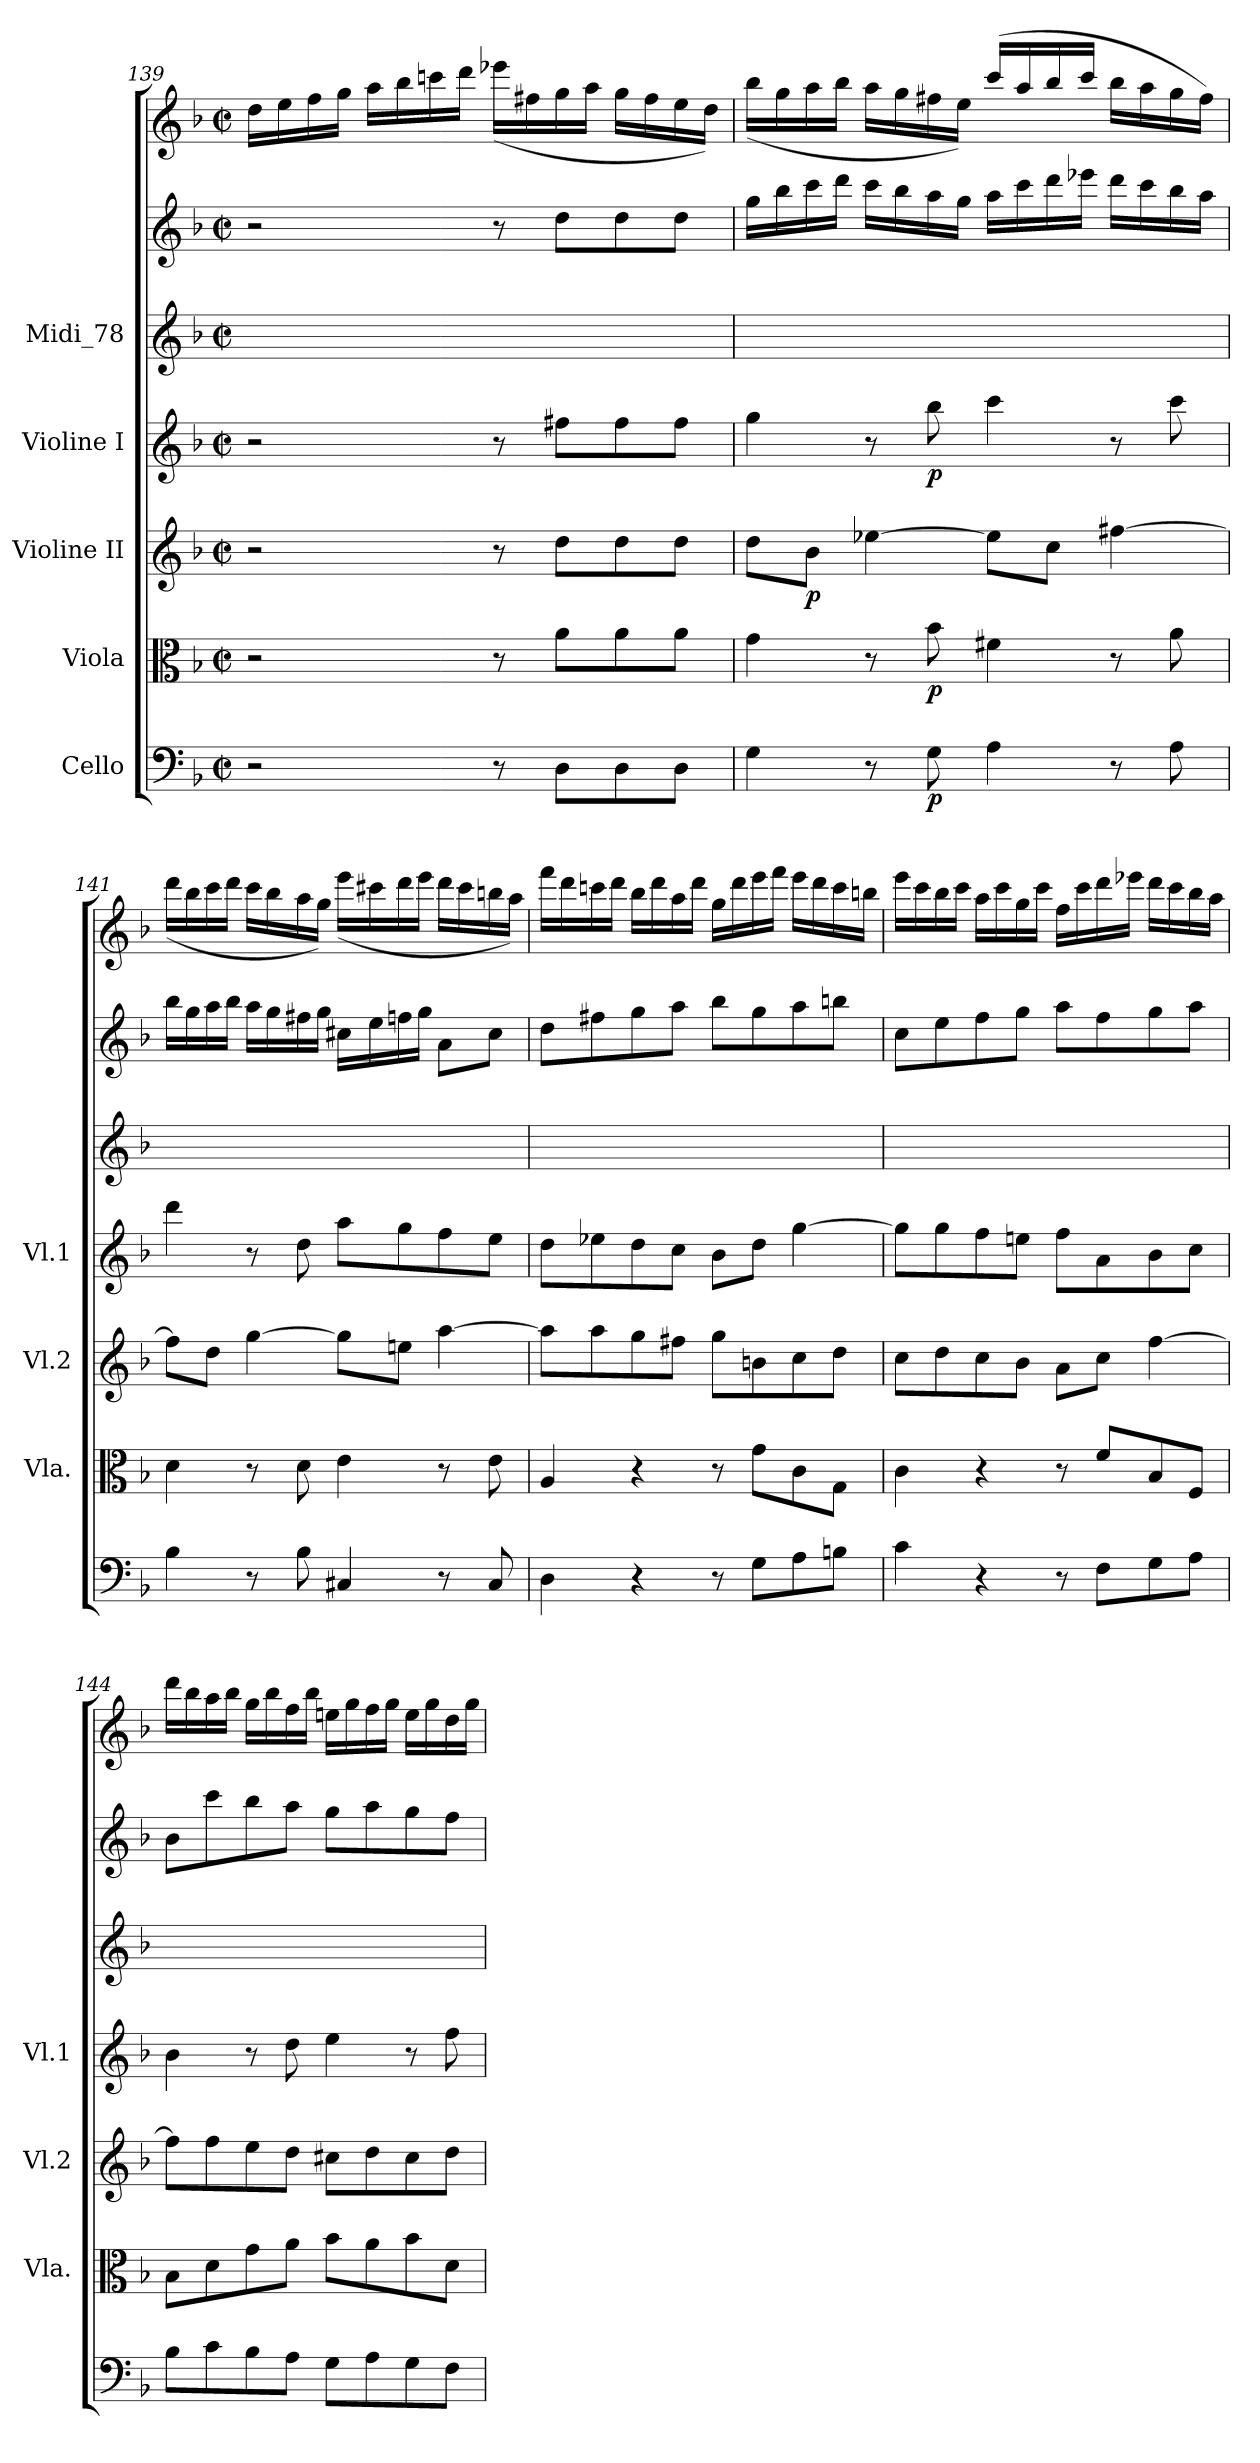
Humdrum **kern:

**kern	**dynam	**kern	**dynam	**kern	**dynam	**kern	**dynam	**kern	**kern	**kern
*part5	*part5	*part4	*part4	*part3	*part3	*part2	*part2	*part1	*part1	*part1
*staff7	*staff7	*staff6	*staff6	*staff5	*staff5	*staff4	*staff4	*staff3	*staff2	*staff1
*I"Cello	*	*I"Viola	*	*I"Violine II	*	*I"Violine I	*	*I"Midi_78	*	*
*	*	*I'Vla.	*	*I'Vl.2	*	*I'Vl.1	*	*	*	*
*clefF4	*	*clefC3	*	*clefG2	*	*clefG2	*	*clefG2	*clefG2	*clefG2
*k[b-]	*	*k[b-]	*	*k[b-]	*	*k[b-]	*	*k[b-]	*k[b-]	*k[b-]
*F:	*	*F:	*	*F:	*	*F:	*	*F:	*F:	*F:
*M2/2	*	*M2/2	*	*M2/2	*	*M2/2	*	*M2/2	*M2/2	*M2/2
*met(c|)	*	*met(c|)	*	*met(c|)	*	*met(c|)	*	*met(c|)	*met(c|)	*met(c|)
=139	=139	=139	=139	=139	=139	=139	=139	=139	=139	=139
*	*	*	*	*	*	*	*	*	*	*^
2r	.	2r	.	2r	.	2r	.	1ryy	2r	1ryy	16dd\LL
.	.	.	.	.	.	.	.	.	.	.	16ee\
.	.	.	.	.	.	.	.	.	.	.	16ff\
.	.	.	.	.	.	.	.	.	.	.	16gg\JJ
.	.	.	.	.	.	.	.	.	.	.	16aa\LL
.	.	.	.	.	.	.	.	.	.	.	16bb-i\
.	.	.	.	.	.	.	.	.	.	.	16cccni\
.	.	.	.	.	.	.	.	.	.	.	16ddd\JJ
8r	.	8r	.	8r	.	8r	.	.	8r	.	(>16eee-X\LL
.	.	.	.	.	.	.	.	.	.	.	16ff#X\
8D\L	.	8a\L	.	8dd\L	.	8ff#X\L	.	.	8dd\L	.	16gg\
.	.	.	.	.	.	.	.	.	.	.	16aa\JJ
8D\	.	8a\	.	8dd\	.	8ff#\	.	.	8dd\	.	16gg\LL
.	.	.	.	.	.	.	.	.	.	.	16ff#i\
8D\J	.	8a\J	.	8dd\J	.	8ff#\J	.	.	8dd\J	.	16ee\
.	.	.	.	.	.	.	.	.	.	.	16dd\JJ)
!!LO:LB:g=z	!!
=140	=140	=140	=140	=140	=140	=140	=140	=140	=140	=140	=140
4G\	.	4g\	.	8dd\L	.	4gg\	.	1ryy	16gg\LL	1ryy	(>16bb-\LL
.	.	.	.	.	.	.	.	.	16bb-\	.	16gg\
!	!	!	!	!	!LO:DY:b	!	!	!	!	!	!
.	.	.	.	8b-\J	p	.	.	.	16ccc\	.	16aa\
.	.	.	.	.	.	.	.	.	16ddd\JJ	.	16bb-\JJ
8r	.	8r	.	[4ee-X\	.	8r	.	.	16ccc\LL	.	16aa\LL
.	.	.	.	.	.	.	.	.	16bb-\	.	16gg\
!	!LO:DY:b	!	!LO:DY:b	!	!	!	!LO:DY:b	!	!	!	!
8G\	p	8b-\	p	.	.	8bb-\	p	.	16aa\	.	16ff#X\
.	.	.	.	.	.	.	.	.	16gg\JJ	.	16ee\JJ)
4A\	.	4f#X\	.	8ee-\L]	.	4ccc\	.	.	16aa\LL	.	(16ccc/LL
.	.	.	.	.	.	.	.	.	16ccc\	.	16aa/
.	.	.	.	8cc\J	.	.	.	.	16ddd\	.	16bb-/
.	.	.	.	.	.	.	.	.	16eee-X\JJ	.	16ccc/JJ
8r	.	8r	.	[4ff#X\	.	8r	.	.	16ddd\LL	.	16bb-\LL
.	.	.	.	.	.	.	.	.	16ccc\	.	16aa\
8A\	.	8a\	.	.	.	8ccc\	.	.	16bb-\	.	16gg\
.	.	.	.	.	.	.	.	.	16aa\JJ	.	16ff#i\JJ)
=141	=141	=141	=141	=141	=141	=141	=141	=141	=141	=141	=141
4B-\	.	4d\	.	8ff#\L]	.	4ddd\	.	1ryy	16bb-\LL	1ryy	(>16ddd\LL
.	.	.	.	.	.	.	.	.	16gg\	.	16bb-\
.	.	.	.	8dd\J	.	.	.	.	16aa\	.	16ccc\
.	.	.	.	.	.	.	.	.	16bb-\JJ	.	16ddd\JJ
8r	.	8r	.	[4gg\	.	8r	.	.	16aa\LL	.	16ccc\LL
.	.	.	.	.	.	.	.	.	16gg\	.	16bb-\
8B-\	.	8d\	.	.	.	8dd\	.	.	16ff#X\	.	16aa\
.	.	.	.	.	.	.	.	.	16gg\JJ	.	16gg\JJ)
4C#X/	.	4e\	.	8gg\L]	.	8aa\L	.	.	16cc#X\LL	.	(>16eee\LL
.	.	.	.	.	.	.	.	.	16ee\	.	16ccc#X\
.	.	.	.	8eeni\J	.	8gg\	.	.	16ffn\	.	16ddd\
.	.	.	.	.	.	.	.	.	16gg\JJ	.	16eee\JJ
8r	.	8r	.	[4aa\	.	8ff\	.	.	8a\L	.	16ddd\LL
.	.	.	.	.	.	.	.	.	.	.	16ccc#i\
8C#/	.	8e\	.	.	.	8ee\J	.	.	8cc#i\J	.	16bbn\
.	.	.	.	.	.	.	.	.	.	.	16aa\JJ)
!!LO:PB:g=z	!!
=142	=142	=142	=142	=142	=142	=142	=142	=142	=142	=142	=142
4D\	.	4A/	.	8aa\L]	.	8dd\L	.	1ryy	8dd\L	1ryy	16fff\LL
.	.	.	.	.	.	.	.	.	.	.	16ddd\
.	.	.	.	8aa\	.	8ee-X\	.	.	8ff#X\	.	16cccni\
.	.	.	.	.	.	.	.	.	.	.	16ddd\JJ
4r	.	4r	.	8gg\	.	8dd\	.	.	8gg\	.	16bb-i\LL
.	.	.	.	.	.	.	.	.	.	.	16ddd\
.	.	.	.	8ff#X\J	.	8cc\J	.	.	8aa\J	.	16aa\
.	.	.	.	.	.	.	.	.	.	.	16ddd\JJ
8r	.	8r	.	8gg\L	.	8b-\L	.	.	8bb-\L	.	16gg\LL
.	.	.	.	.	.	.	.	.	.	.	16ddd\
8G\L	.	8g\L	.	8bn\	.	8dd\J	.	.	8gg\	.	16eee\
.	.	.	.	.	.	.	.	.	.	.	16fff\JJ
8A\	.	8c\	.	8cc\	.	[4gg\	.	.	8aa\	.	16eee\LL
.	.	.	.	.	.	.	.	.	.	.	16ddd\
8Bn\J	.	8G\J	.	8dd\J	.	.	.	.	8bbn\J	.	16ccc\
.	.	.	.	.	.	.	.	.	.	.	16bbn\JJ
=143	=143	=143	=143	=143	=143	=143	=143	=143	=143	=143	=143
4c\	.	4c\	.	8cc\L	.	8gg\L]	.	1ryy	8cc\L	1ryy	16eee\LL
.	.	.	.	.	.	.	.	.	.	.	16ccc\
.	.	.	.	8dd\	.	8gg\	.	.	8ee\	.	16bb-i\
.	.	.	.	.	.	.	.	.	.	.	16ccc\JJ
4r	.	4r	.	8cc\	.	8ff\	.	.	8ff\	.	16aa\LL
.	.	.	.	.	.	.	.	.	.	.	16ccc\
.	.	.	.	8b-i\J	.	8eeni\J	.	.	8gg\J	.	16gg\
.	.	.	.	.	.	.	.	.	.	.	16ccc\JJ
8r	.	8r	.	8a\L	.	8ff\L	.	.	8aa\L	.	16ff\LL
.	.	.	.	.	.	.	.	.	.	.	16ccc\
8F\L	.	8f/L	.	8cc\J	.	8a\	.	.	8ff\	.	16ddd\
.	.	.	.	.	.	.	.	.	.	.	16eee-X\JJ
8G\	.	8B-/	.	[4ff\	.	8b-\	.	.	8gg\	.	16ddd\LL
.	.	.	.	.	.	.	.	.	.	.	16ccc\
8A\J	.	8F/J	.	.	.	8cc\J	.	.	8aa\J	.	16bb-\
.	.	.	.	.	.	.	.	.	.	.	16aa\JJ
!!LO:LB:g=z	!!
=144	=144	=144	=144	=144	=144	=144	=144	=144	=144	=144	=144
8B-\L	.	8B-\L	.	8ff\L]	.	4b-\	.	1ryy	8b-\L	1ryy	16ddd\LL
.	.	.	.	.	.	.	.	.	.	.	16bb-\
8c\	.	8d\	.	8ff\	.	.	.	.	8ccc\	.	16aa\
.	.	.	.	.	.	.	.	.	.	.	16bb-\JJ
8B-\	.	8g\	.	8ee\	.	8r	.	.	8bb-\	.	16gg\LL
.	.	.	.	.	.	.	.	.	.	.	16bb-\
8A\J	.	8a\J	.	8dd\J	.	8dd\	.	.	8aa\J	.	16ff\
.	.	.	.	.	.	.	.	.	.	.	16bb-\JJ
8G\L	.	8b-\L	.	8cc#X\L	.	4ee\	.	.	8gg\L	.	16eeni\LL
.	.	.	.	.	.	.	.	.	.	.	16gg\
8A\	.	8a\	.	8dd\	.	.	.	.	8aa\	.	16ff\
.	.	.	.	.	.	.	.	.	.	.	16gg\JJ
8G\	.	8b-\	.	8cc#\	.	8r	.	.	8gg\	.	16ee\LL
.	.	.	.	.	.	.	.	.	.	.	16gg\
8F\J	.	8d\J	.	8dd\J	.	8ff\	.	.	8ff\J	.	16dd\
.	.	.	.	.	.	.	.	.	.	.	16gg\JJ
*	*	*	*	*	*	*	*	*	*	*v	*v
=	=	=	=	=	=	=	=	=	=	=
*-	*-	*-	*-	*-	*-	*-	*-	*-	*-	*-
